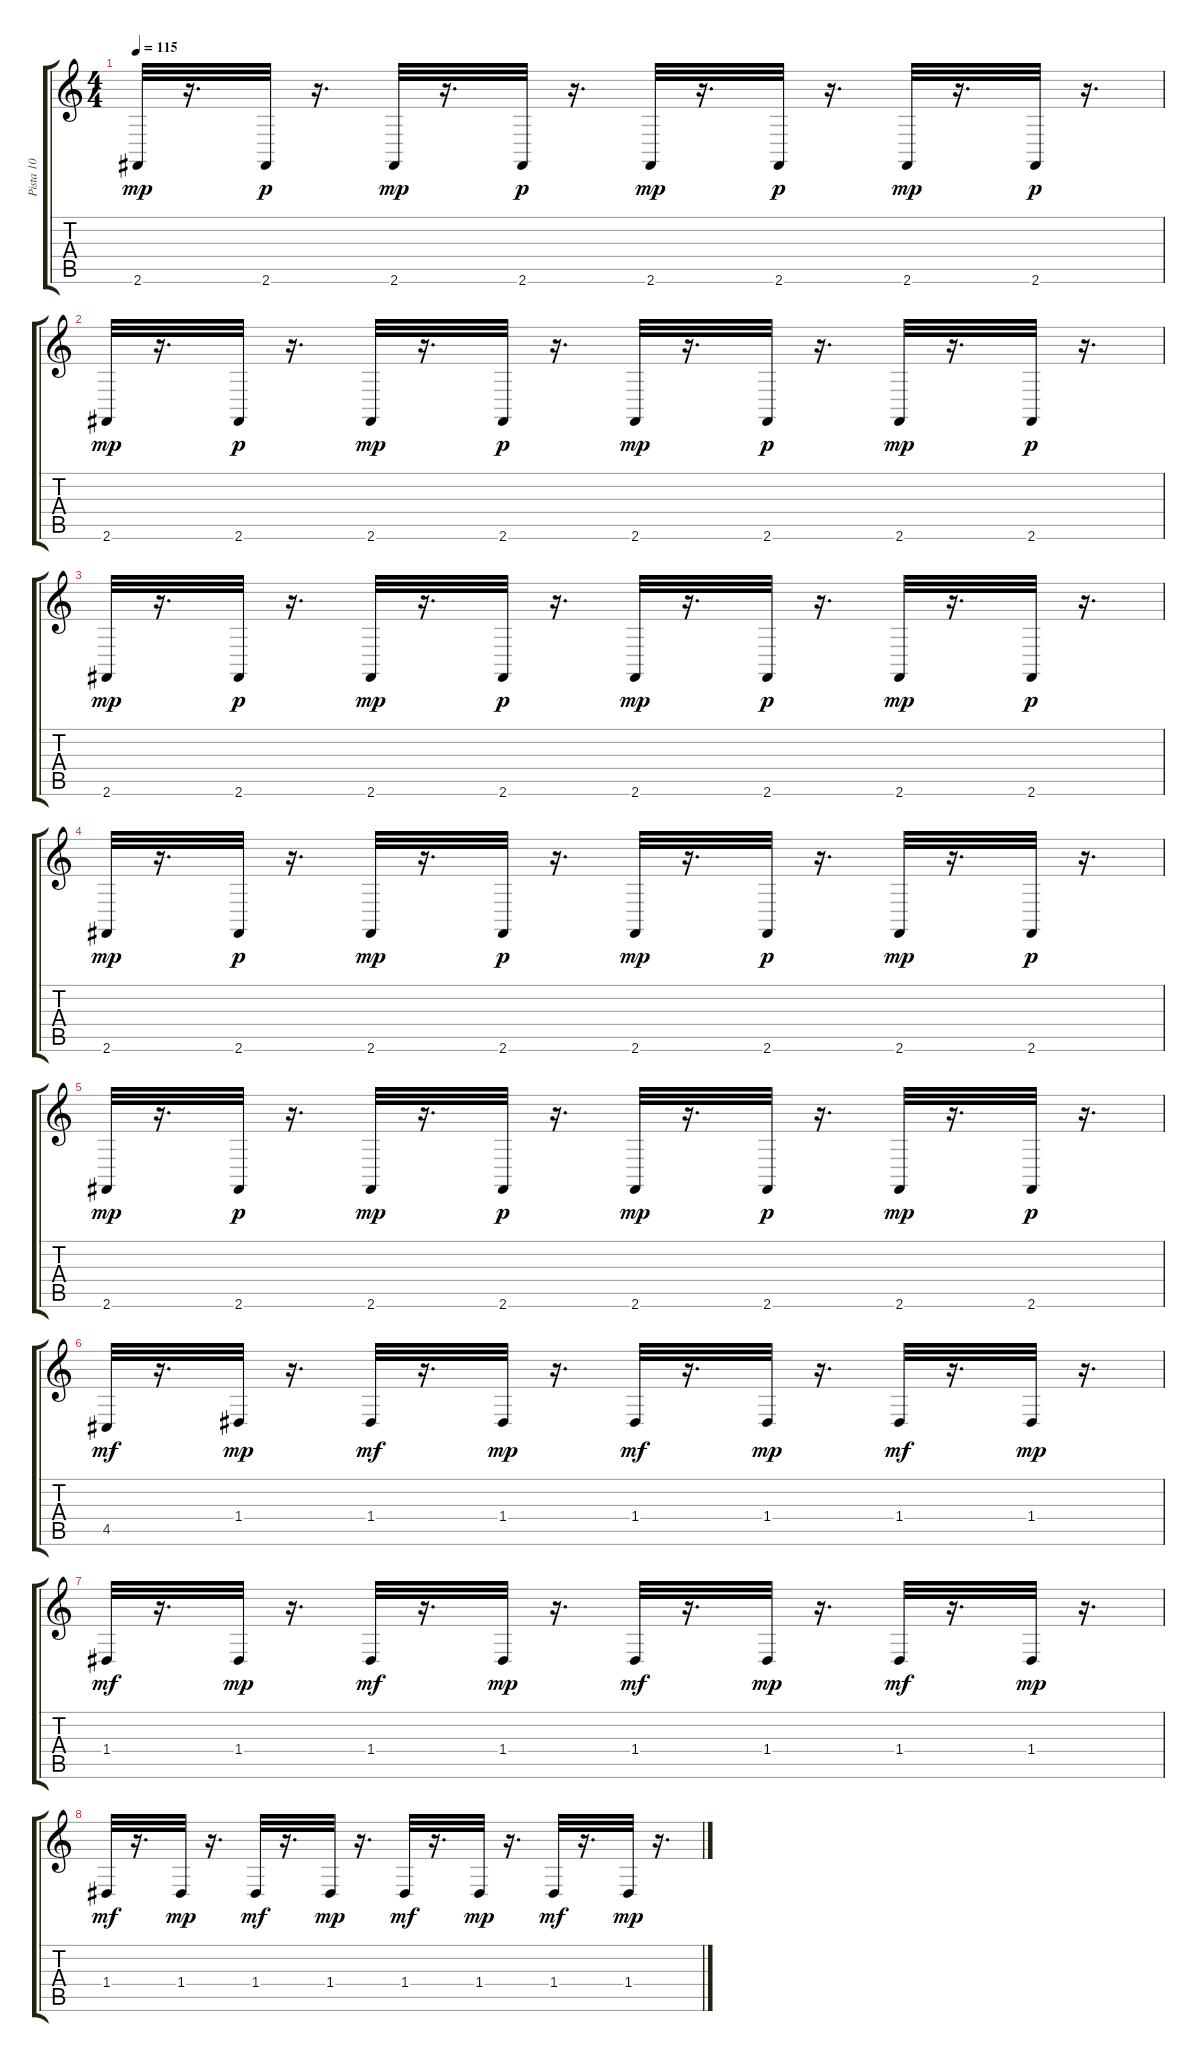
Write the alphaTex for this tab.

\track ("Pista 10" "Pista 10") {instrument acousticgrandpiano}
\staff {score tabs}
\tuning (E4 B3 G3 D3 A2 E2) {hide}
\ts (4 4)
\tempo 115
\clef g2
\ks c
2.6.32{dy mp} r.16{d} 2.6.32{dy p} r.16{d} 2.6.32{dy mp} r.16{d} 2.6.32{dy p} r.16{d} 2.6.32{dy mp} r.16{d} 2.6.32{dy p} r.16{d} 2.6.32{dy mp} r.16{d} 2.6.32{dy p} r.16{d} |
2.6.32{dy mp} r.16{d} 2.6.32{dy p} r.16{d} 2.6.32{dy mp} r.16{d} 2.6.32{dy p} r.16{d} 2.6.32{dy mp} r.16{d} 2.6.32{dy p} r.16{d} 2.6.32{dy mp} r.16{d} 2.6.32{dy p} r.16{d} |
2.6.32{dy mp} r.16{d} 2.6.32{dy p} r.16{d} 2.6.32{dy mp} r.16{d} 2.6.32{dy p} r.16{d} 2.6.32{dy mp} r.16{d} 2.6.32{dy p} r.16{d} 2.6.32{dy mp} r.16{d} 2.6.32{dy p} r.16{d} |
2.6.32{dy mp} r.16{d} 2.6.32{dy p} r.16{d} 2.6.32{dy mp} r.16{d} 2.6.32{dy p} r.16{d} 2.6.32{dy mp} r.16{d} 2.6.32{dy p} r.16{d} 2.6.32{dy mp} r.16{d} 2.6.32{dy p} r.16{d} |
2.6.32{dy mp} r.16{d} 2.6.32{dy p} r.16{d} 2.6.32{dy mp} r.16{d} 2.6.32{dy p} r.16{d} 2.6.32{dy mp} r.16{d} 2.6.32{dy p} r.16{d} 2.6.32{dy mp} r.16{d} 2.6.32{dy p} r.16{d} |
4.5.32{dy mf} r.16{d} 1.4.32{dy mp} r.16{d} 1.4.32{dy mf} r.16{d} 1.4.32{dy mp} r.16{d} 1.4.32{dy mf} r.16{d} 1.4.32{dy mp} r.16{d} 1.4.32{dy mf} r.16{d} 1.4.32{dy mp} r.16{d} |
1.4.32{dy mf} r.16{d} 1.4.32{dy mp} r.16{d} 1.4.32{dy mf} r.16{d} 1.4.32{dy mp} r.16{d} 1.4.32{dy mf} r.16{d} 1.4.32{dy mp} r.16{d} 1.4.32{dy mf} r.16{d} 1.4.32{dy mp} r.16{d} |
1.4.32{dy mf} r.16{d} 1.4.32{dy mp} r.16{d} 1.4.32{dy mf} r.16{d} 1.4.32{dy mp} r.16{d} 1.4.32{dy mf} r.16{d} 1.4.32{dy mp} r.16{d} 1.4.32{dy mf} r.16{d} 1.4.32{dy mp} r.16{d}
